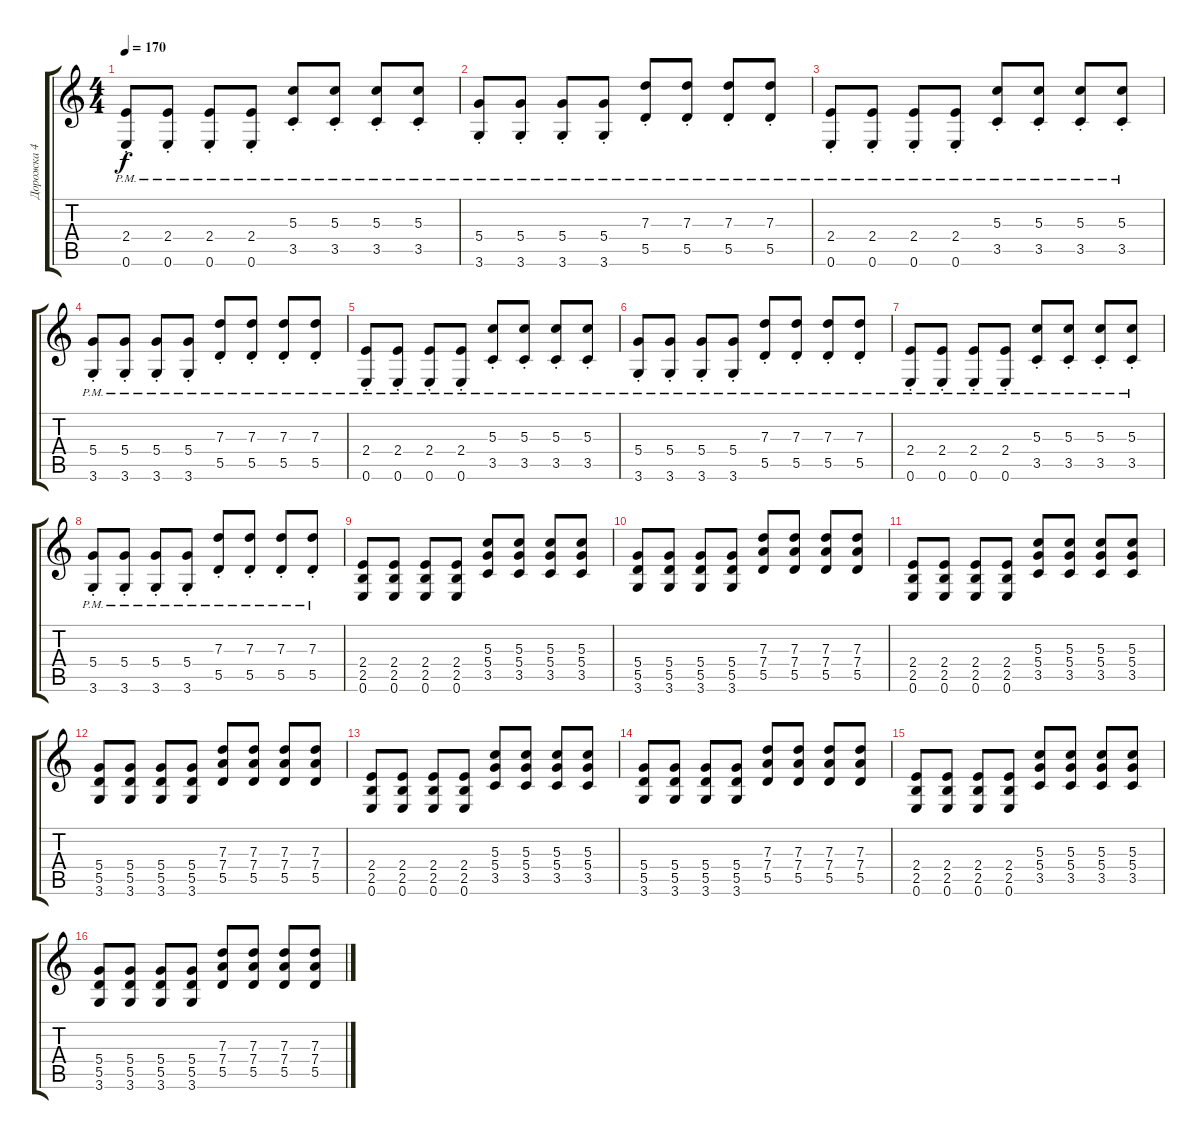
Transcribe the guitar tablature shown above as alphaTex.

\track ("Дорожка 4" "Дорожка 4") {instrument distortionguitar}
\staff {score tabs}
\tuning (E4 B3 G3 D3 A2 E2) {hide}
\ts (4 4)
\tempo 170
\clef g2
\ks c
(2.4{pm st} 0.6{pm st}).8{dy f} (2.4{st} 0.6{pm st}).8 (2.4{st} 0.6{pm st}).8 (2.4{st} 0.6{pm st}).8 (5.3{st} 3.5{pm st}).8 (5.3{st} 3.5{pm st}).8 (5.3{st} 3.5{pm st}).8 (5.3{st} 3.5{pm st}).8 |
(5.4{st} 3.6{pm st}).8 (5.4{st} 3.6{pm st}).8 (5.4{st} 3.6{pm st}).8 (5.4{st} 3.6{pm st}).8 (7.3{st} 5.5{pm st}).8 (7.3{st} 5.5{pm st}).8 (7.3{st} 5.5{pm st}).8 (7.3{st} 5.5{pm st}).8 |
(2.4{pm st} 0.6{pm st}).8 (2.4{st} 0.6{pm st}).8 (2.4{st} 0.6{pm st}).8 (2.4{st} 0.6{pm st}).8 (5.3{st} 3.5{pm st}).8 (5.3{st} 3.5{pm st}).8 (5.3{st} 3.5{pm st}).8 (5.3{st} 3.5{pm st}).8 |
(5.4{st} 3.6{pm st}).8 (5.4{st} 3.6{pm st}).8 (5.4{st} 3.6{pm st}).8 (5.4{st} 3.6{pm st}).8 (7.3{st} 5.5{pm st}).8 (7.3{st} 5.5{pm st}).8 (7.3{st} 5.5{pm st}).8 (7.3{st} 5.5{pm st}).8 |
(2.4{pm st} 0.6{pm st}).8 (2.4{st} 0.6{pm st}).8 (2.4{st} 0.6{pm st}).8 (2.4{st} 0.6{pm st}).8 (5.3{st} 3.5{pm st}).8 (5.3{st} 3.5{pm st}).8 (5.3{st} 3.5{pm st}).8 (5.3{st} 3.5{pm st}).8 |
(5.4{st} 3.6{pm st}).8 (5.4{st} 3.6{pm st}).8 (5.4{st} 3.6{pm st}).8 (5.4{st} 3.6{pm st}).8 (7.3{st} 5.5{pm st}).8 (7.3{st} 5.5{pm st}).8 (7.3{st} 5.5{pm st}).8 (7.3{st} 5.5{pm st}).8 |
(2.4{pm st} 0.6{pm st}).8 (2.4{st} 0.6{pm st}).8 (2.4{st} 0.6{pm st}).8 (2.4{st} 0.6{pm st}).8 (5.3{st} 3.5{pm st}).8 (5.3{st} 3.5{pm st}).8 (5.3{st} 3.5{pm st}).8 (5.3{st} 3.5{pm st}).8 |
(5.4{st} 3.6{pm st}).8 (5.4{st} 3.6{pm st}).8 (5.4{st} 3.6{pm st}).8 (5.4{st} 3.6{pm st}).8 (7.3{st} 5.5{pm st}).8 (7.3{st} 5.5{pm st}).8 (7.3{st} 5.5{pm st}).8 (7.3{st} 5.5{pm st}).8 |
(2.4 2.5 0.6).8 (2.4 2.5 0.6).8 (2.4 2.5 0.6).8 (2.4 2.5 0.6).8 (5.3 5.4 3.5).8 (5.3 5.4 3.5).8 (5.3 5.4 3.5).8 (5.3 5.4 3.5).8 |
(5.4 5.5 3.6).8 (5.4 5.5 3.6).8 (5.4 5.5 3.6).8 (5.4 5.5 3.6).8 (7.3 7.4 5.5).8 (7.3 7.4 5.5).8 (7.3 7.4 5.5).8 (7.3 7.4 5.5).8 |
(2.4 2.5 0.6).8 (2.4 2.5 0.6).8 (2.4 2.5 0.6).8 (2.4 2.5 0.6).8 (5.3 5.4 3.5).8 (5.3 5.4 3.5).8 (5.3 5.4 3.5).8 (5.3 5.4 3.5).8 |
(5.4 5.5 3.6).8 (5.4 5.5 3.6).8 (5.4 5.5 3.6).8 (5.4 5.5 3.6).8 (7.3 7.4 5.5).8 (7.3 7.4 5.5).8 (7.3 7.4 5.5).8 (7.3 7.4 5.5).8 |
(2.4 2.5 0.6).8 (2.4 2.5 0.6).8 (2.4 2.5 0.6).8 (2.4 2.5 0.6).8 (5.3 5.4 3.5).8 (5.3 5.4 3.5).8 (5.3 5.4 3.5).8 (5.3 5.4 3.5).8 |
(5.4 5.5 3.6).8 (5.4 5.5 3.6).8 (5.4 5.5 3.6).8 (5.4 5.5 3.6).8 (7.3 7.4 5.5).8 (7.3 7.4 5.5).8 (7.3 7.4 5.5).8 (7.3 7.4 5.5).8 |
(2.4 2.5 0.6).8 (2.4 2.5 0.6).8 (2.4 2.5 0.6).8 (2.4 2.5 0.6).8 (5.3 5.4 3.5).8 (5.3 5.4 3.5).8 (5.3 5.4 3.5).8 (5.3 5.4 3.5).8 |
(5.4 5.5 3.6).8 (5.4 5.5 3.6).8 (5.4 5.5 3.6).8 (5.4 5.5 3.6).8 (7.3 7.4 5.5).8 (7.3 7.4 5.5).8 (7.3 7.4 5.5).8 (7.3 7.4 5.5).8
